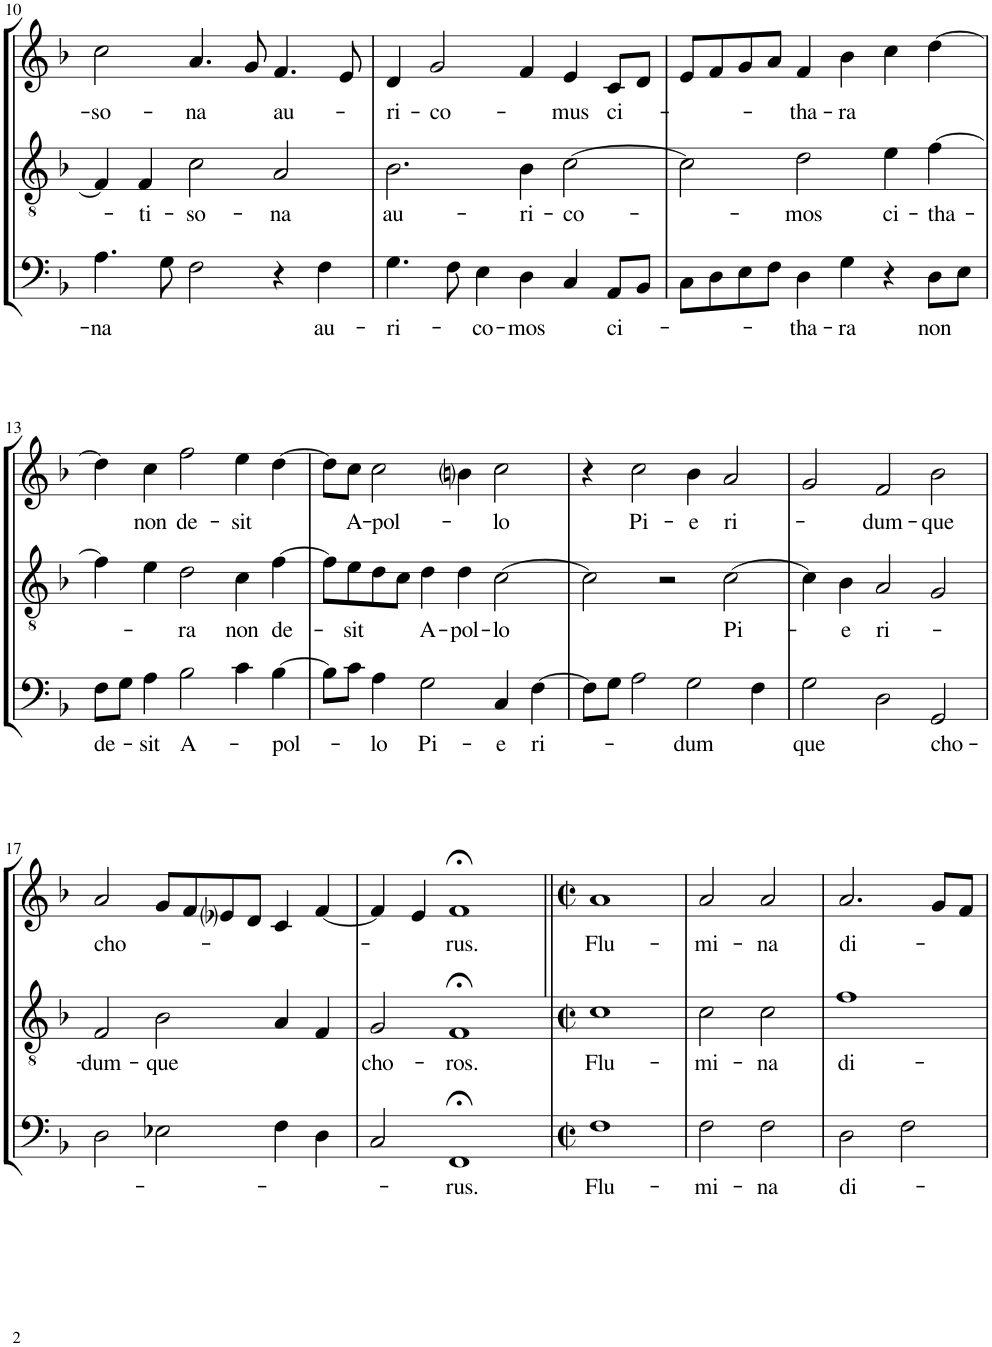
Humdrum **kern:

**kern	**text	**kern	**text	**kern	**text
*part3	*part3	*part2	*part2	*part1	*part1
*staff3	*staff3	*staff2	*staff2	*staff1	*staff1
*I"Bassus	*	*I"Tenor	*	*I"Cantus	*
!!LO:PB:g=z
*clefF4	*	*clefGv2	*	*clefG2	*
*k[b-]	*	*k[b-]	*	*k[b-]	*
*M3/2	*	*M3/2	*	*M3/2	*
=10	=10	=10	=10	=10	=10
!	!LO:LY:b	!	!	!	!LO:LY:b
4.A\	-na	4F/]	.	2cc\	-so-
!	!	!	!LO:LY:b	!	!
.	.	4F/	-ti-	.	.
8G\	.	.	.	.	.
!	!	!	!LO:LY:b	!	!LO:LY:b
2F\	.	2c\	-so-	4.a/	-na
.	.	.	.	8g/	.
!	!	!	!LO:LY:b	!	!LO:LY:b
4r	.	2A/	-na	4.f/	au-
!	!LO:LY:b	!	!	!	!
4F\	au-	.	.	.	.
.	.	.	.	8e/	.
=11	=11	=11	=11	=11	=11
!	!LO:LY:b	!	!LO:LY:b	!	!LO:LY:b
4.G\	-ri-	2.B-\	au-	4d/	-ri-
!	!	!	!	!	!LO:LY:b
.	.	.	.	2g/	-co-
8F\	.	.	.	.	.
!	!LO:LY:b	!	!	!	!
4E\	-co-	.	.	.	.
!	!LO:LY:b	!	!LO:LY:b	!	!
4D\	-mos	4B-\	ri-	4f/	.
!	!	!	!LO:LY:b	!	!LO:LY:b
4C/	.	[2c\	-co-	4e/	-mus
!	!LO:LY:b	!	!	!	!LO:LY:b
8AA/L	ci-	.	.	8c/L	ci-
8BB-/J	.	.	.	8d/J	.
=12	=12	=12	=12	=12	=12
8C\L	.	2c\]	.	8e/L	.
8D\	.	.	.	8f/	.
8E\	.	.	.	8g/	.
8F\J	.	.	.	8a/J	.
!	!LO:LY:b	!	!LO:LY:b	!	!LO:LY:b
4D\	-tha-	2d\	-mos	4f/	-tha-
!	!LO:LY:b	!	!	!	!LO:LY:b
4G\	-ra	.	.	4b-\	-ra
!	!	!	!LO:LY:b	!	!
4r	.	4e\	ci-	4cc\	.
!	!LO:LY:b	!	!LO:LY:b	!	!
8D\L	non	[4f\	-tha-	[4dd\	.
8E\J	.	.	.	.	.
!!LO:LB:g=z
=13	=13	=13	=13	=13	=13
!	!LO:LY:b	!	!	!	!
8F\L	de-	4f\]	.	4dd\]	.
8G\J	.	.	.	.	.
!	!LO:LY:b	!	!	!	!LO:LY:b
4A\	-sit	4e\	.	4cc\	non
!	!LO:LY:b	!	!LO:LY:b	!	!LO:LY:b
2B-\	A-	2d\	-ra	2ff\	de-
!	!	!	!LO:LY:b	!	!LO:LY:b
4c\	.	4c\	non	4ee\	-sit
!	!LO:LY:b	!	!LO:LY:b	!	!
[4B-\	-pol-	[4f\	de-	[4dd\	.
=14	=14	=14	=14	=14	=14
8B-\L]	.	8f\L]	.	8dd\L]	.
!	!	!	!LO:LY:b	!	!LO:LY:b
8c\J	.	8e\	-sit	8cc\J	A-
!	!LO:LY:b	!	!	!	!LO:LY:b
4A\	-lo	8d\	.	2cc\	-pol-
.	.	8c\J	.	.	.
!	!LO:LY:b	!	!LO:LY:b	!	!
2G\	Pi-	4d\	A-	.	.
!	!	!	!LO:LY:b	!	!
.	.	4d\	-pol-	4bni\	.
!	!LO:LY:b	!	!LO:LY:b	!	!LO:LY:b
4C/	-e	[2c\	-lo	2cc\	-lo
!	!LO:LY:b	!	!	!	!
[4F\	ri-	.	.	.	.
=15	=15	=15	=15	=15	=15
8F\L]	.	2c\]	.	4r	.
8G\J	.	.	.	.	.
!	!	!	!	!	!LO:LY:b
2A\	.	.	.	2cc\	Pi-
.	.	2r	.	.	.
!	!LO:LY:b	!	!	!	!LO:LY:b
2G\	-dum	.	.	4b-\	-e
!	!	!	!LO:LY:b	!	!LO:LY:b
.	.	[2c\	Pi-	2a/	ri-
4F\	.	.	.	.	.
=16	=16	=16	=16	=16	=16
!	!LO:LY:b	!	!	!	!
2G\	que	4c\]	.	2g/	.
!	!	!	!LO:LY:b	!	!
.	.	4B-\	-e	.	.
!	!	!	!LO:LY:b	!	!LO:LY:b
2D\	.	2A/	ri-	2f/	-dum-
!	!LO:LY:b	!	!	!	!LO:LY:b
2GG/	cho-	2G/	.	2b-\	-que
!!LO:LB:g=z
=17	=17	=17	=17	=17	=17
!	!	!	!LO:LY:b	!	!LO:LY:b
2D\	.	2F/	-dum-	2a/	cho-
!	!	!	!LO:LY:b	!	!
2E-X\	.	2B-\	-que	8g/L	.
.	.	.	.	8f/	.
.	.	.	.	8e-i/	.
.	.	.	.	8d/J	.
4F\	.	4A/	.	4c/	.
4D\	.	4F/	.	[4f/	.
=18	=18	=18	=18	=18	=18
!	!	!	!LO:LY:b	!	!
2C/	.	2G/	cho-	4f/]	.
.	.	.	.	4e/	.
!	!LO:LY:b	!	!LO:LY:b	!	!LO:LY:b
1FF;<	-rus.	1F;<	-ros.	1f;<	-rus.
=19||	=19||	=19||	=19||	=19||	=19||
*M2/2	*	*M2/2	*	*M2/2	*
*met(c|)	*	*met(c|)	*	*met(c|)	*
!	!LO:LY:b	!	!LO:LY:b	!	!LO:LY:b
1F	Flu-	1c	Flu-	1a	Flu-
=20	=20	=20	=20	=20	=20
!	!LO:LY:b	!	!LO:LY:b	!	!LO:LY:b
2F\	-mi-	2c\	-mi-	2a/	-mi-
!	!LO:LY:b	!	!LO:LY:b	!	!LO:LY:b
2F\	-na	2c\	-na	2a/	-na
=21	=21	=21	=21	=21	=21
!	!LO:LY:b	!	!LO:LY:b	!	!LO:LY:b
2D\	di-	1f	di-	2.a/	di-
2F\	.	.	.	.	.
.	.	.	.	8g/L	.
.	.	.	.	8f/J	.
=	=	=	=	=	=
*-	*-	*-	*-	*-	*-
